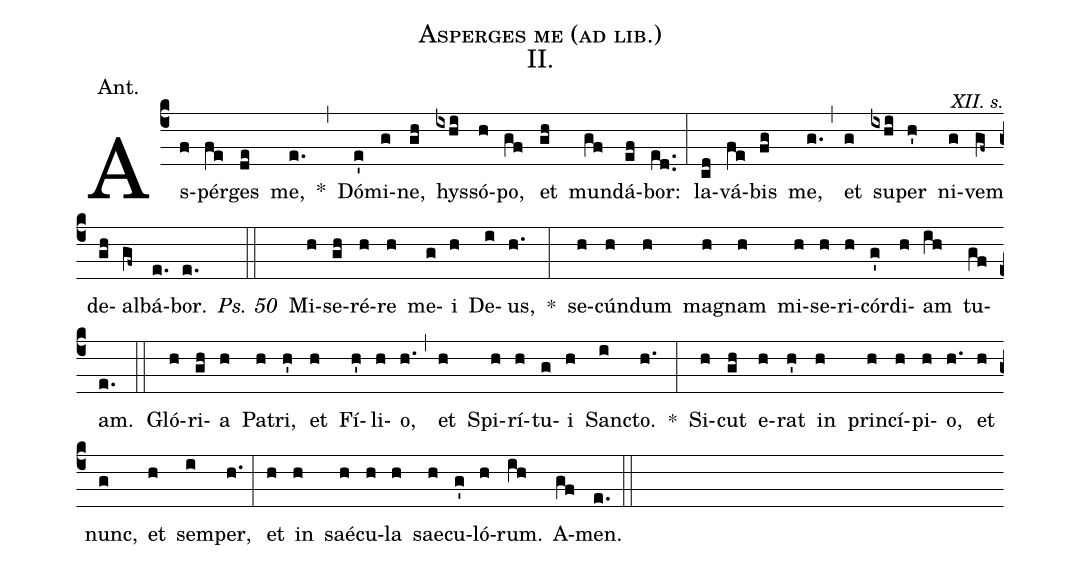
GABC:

name:Asperges me (ad lib.)\\II.;
annotation:Ant.;
mode:4;
office-part:Antiphon;
commentary:XII. s.;
%%
(c4) As(f)pér(fe)ges(de) me,(e.) <v>*</v>(,) Dó(e')mi(g)ne,(gh) hys(ixhi)só(h)po,(gf) et(gh) mun(gf)dá(ef)bor:(ed..) (:)
la(cd)vá(fe)bis(fg) me,(g.) (,) et(g) su(ixhi)per(h') ni(g)vem(gf~) de(gh)al(gf~)bá(e.)bor.(e.)
<i>Ps. 50</i>(::) Mi(h)se(gh)ré(h)re(h) me(g)i(h) De(i)us,(h.) *(:)
se(h)cún(h)dum(h) ma(h)gnam(h) mi(h)se(h)ri(h)cór(g')di(h)am(ih) tu(gf)am.(e.) (::)
Gló(h)ri(gh)a(h) Pa(h)tri,(h') et(h) Fí(h')li(h)o,(h.) (,) et(h) Spi(h)rí(h)tu(g)i(h) Sanc(i)to.(h.) *(:)
Si(h)cut(gh) e(h)rat(h') in(h) prin(h)cí(h)pi(h)o,(h.) et(h) nunc,(g) et(h) sem(i)per,(h.) (:)
et(h) in(h) saé(h)cu(h)la(h) sae(h)cu(g')ló(h)rum.(ih) A(gf)men.(e.) (::)
